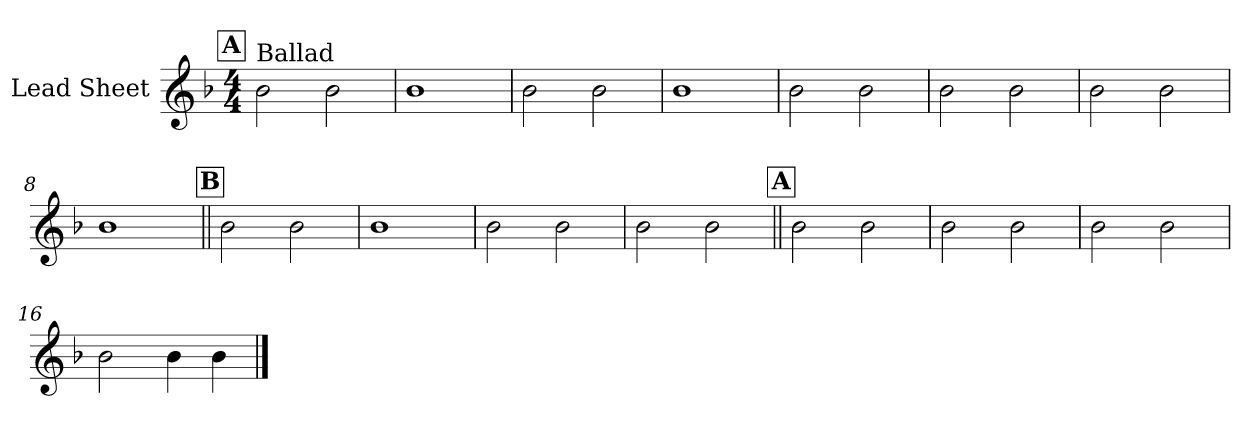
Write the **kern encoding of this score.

**kern
*part1
*staff1
*I"Lead Sheet
*clefG2
*k[b-]
*F:
*M4/4
!!LO:REH:place=s1:a:fs=14:t=A
=1
!LO:TX:a:t=Ballad
2b-\
2b-\
=2
1b-
=3
2b-\
2b-\
=4
1b-
!!LO:LB:g=z
=5
2b-\
2b-\
=6
2b-\
2b-\
=7
2b-\
2b-\
=8
1b-
!!LO:LB:g=z
!!LO:REH:place=s1:a:fs=14:t=B
=9||
2b-\
2b-\
=10
1b-
=11
2b-\
2b-\
=12
2b-\
2b-\
!!LO:LB:g=z
!!LO:REH:place=s1:a:fs=14:t=A
=13||
2b-\
2b-\
=14
2b-\
2b-\
=15
2b-\
2b-\
=16
2b-\
4b-\
4b-\
==
*-
